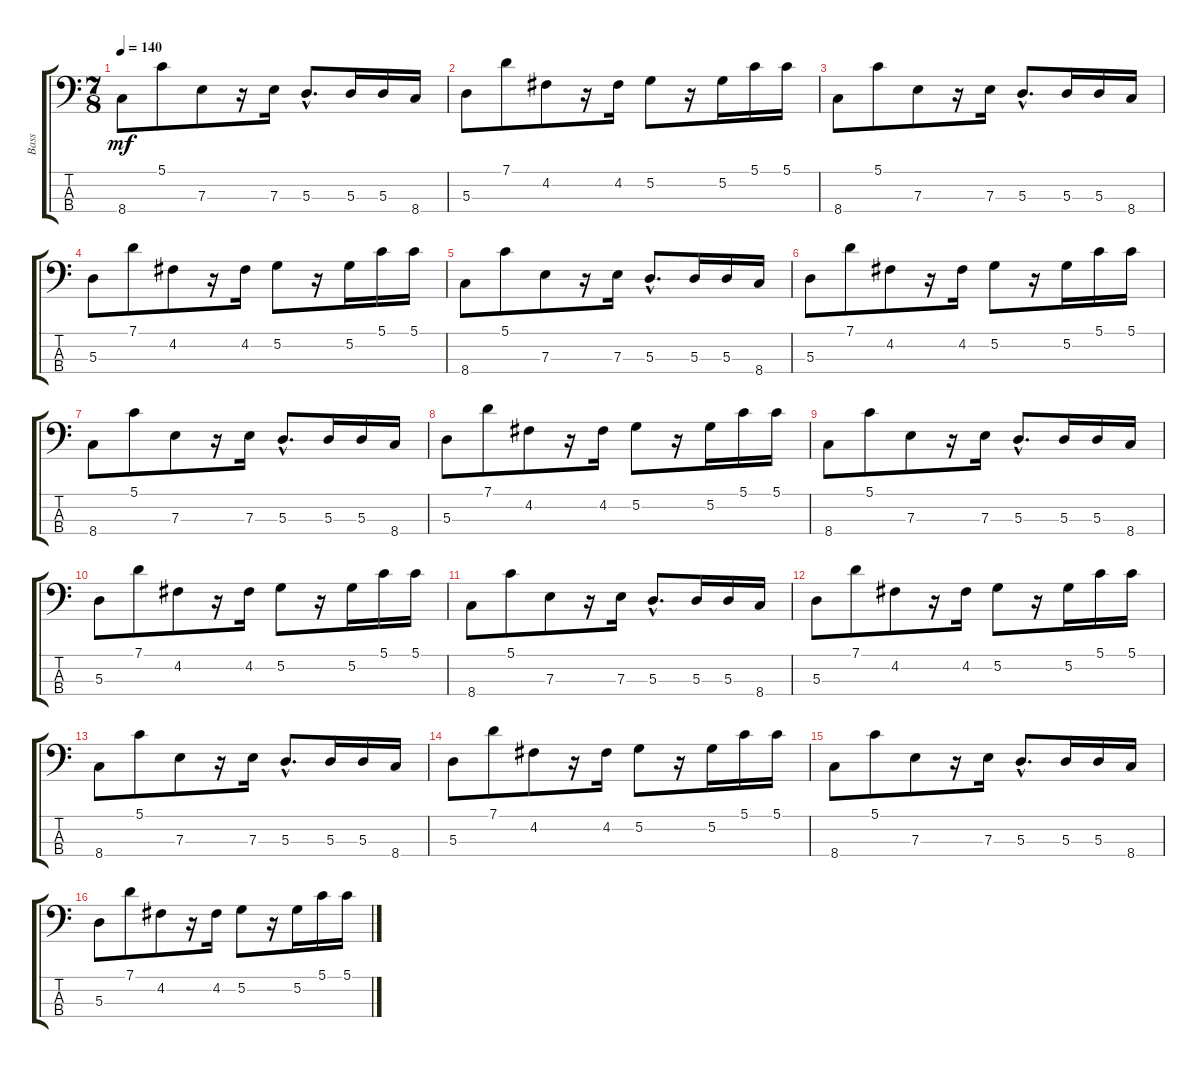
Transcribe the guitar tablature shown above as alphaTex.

\track ("Bass" "Bass") {instrument electricbassfinger}
\staff {score tabs}
\tuning (G2 D2 A1 E1) {hide}
\ts (7 8)
\tempo 140
\clef f4
\ks c
8.4.8{dy mf} 5.1.8 7.3.8 r.16 7.3.16 5.3{hac}.8{d} 5.3.16 5.3.16 8.4.16 |
5.3.8 7.1.8 4.2.8 r.16 4.2.16 5.2.8 r.16 5.2.16 5.1.16 5.1.16 |
8.4.8 5.1.8 7.3.8 r.16 7.3.16 5.3{hac}.8{d} 5.3.16 5.3.16 8.4.16 |
5.3.8 7.1.8 4.2.8 r.16 4.2.16 5.2.8 r.16 5.2.16 5.1.16 5.1.16 |
8.4.8 5.1.8 7.3.8 r.16 7.3.16 5.3{hac}.8{d} 5.3.16 5.3.16 8.4.16 |
5.3.8 7.1.8 4.2.8 r.16 4.2.16 5.2.8 r.16 5.2.16 5.1.16 5.1.16 |
8.4.8 5.1.8 7.3.8 r.16 7.3.16 5.3{hac}.8{d} 5.3.16 5.3.16 8.4.16 |
5.3.8 7.1.8 4.2.8 r.16 4.2.16 5.2.8 r.16 5.2.16 5.1.16 5.1.16 |
8.4.8 5.1.8 7.3.8 r.16 7.3.16 5.3{hac}.8{d} 5.3.16 5.3.16 8.4.16 |
5.3.8 7.1.8 4.2.8 r.16 4.2.16 5.2.8 r.16 5.2.16 5.1.16 5.1.16 |
8.4.8 5.1.8 7.3.8 r.16 7.3.16 5.3{hac}.8{d} 5.3.16 5.3.16 8.4.16 |
5.3.8 7.1.8 4.2.8 r.16 4.2.16 5.2.8 r.16 5.2.16 5.1.16 5.1.16 |
8.4.8 5.1.8 7.3.8 r.16 7.3.16 5.3{hac}.8{d} 5.3.16 5.3.16 8.4.16 |
5.3.8 7.1.8 4.2.8 r.16 4.2.16 5.2.8 r.16 5.2.16 5.1.16 5.1.16 |
8.4.8 5.1.8 7.3.8 r.16 7.3.16 5.3{hac}.8{d} 5.3.16 5.3.16 8.4.16 |
5.3.8 7.1.8 4.2.8 r.16 4.2.16 5.2.8 r.16 5.2.16 5.1.16 5.1.16
